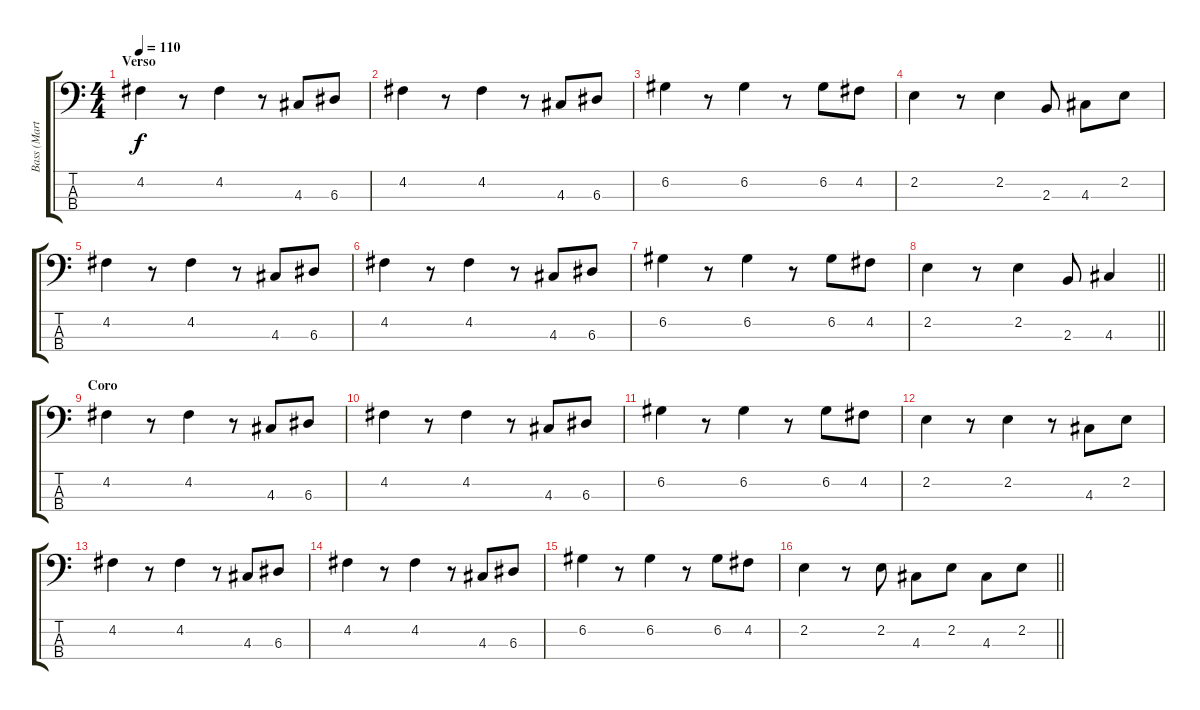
\track ("Bass (Martyn LeNoble)" "Bass (Mart") {instrument electricbassfinger}
\staff {score tabs}
\tuning (G2 D2 A1 E1) {hide}
\ts (4 4)
\section ("" "Verso")
\tempo 110
\clef f4
\ks c
4.2.4{dy f} r.8 4.2.4 r.8 4.3.8 6.3.8 |
4.2.4 r.8 4.2.4 r.8 4.3.8 6.3.8 |
6.2.4 r.8 6.2.4 r.8 6.2.8 4.2.8 |
2.2.4 r.8 2.2.4 2.3.8 4.3.8 2.2.8 |
4.2.4 r.8 4.2.4 r.8 4.3.8 6.3.8 |
4.2.4 r.8 4.2.4 r.8 4.3.8 6.3.8 |
6.2.4 r.8 6.2.4 r.8 6.2.8 4.2.8 |
\barLineRight lightlight
2.2.4 r.8 2.2.4 2.3.8 4.3.4 |
\section ("" "Coro")
4.2.4 r.8 4.2.4 r.8 4.3.8 6.3.8 |
4.2.4 r.8 4.2.4 r.8 4.3.8 6.3.8 |
6.2.4 r.8 6.2.4 r.8 6.2.8 4.2.8 |
2.2.4 r.8 2.2.4 r.8 4.3.8 2.2.8 |
4.2.4 r.8 4.2.4 r.8 4.3.8 6.3.8 |
4.2.4 r.8 4.2.4 r.8 4.3.8 6.3.8 |
6.2.4 r.8 6.2.4 r.8 6.2.8 4.2.8 |
\barLineRight lightlight
2.2.4 r.8 2.2.8 4.3.8 2.2.8 4.3.8 2.2.8
